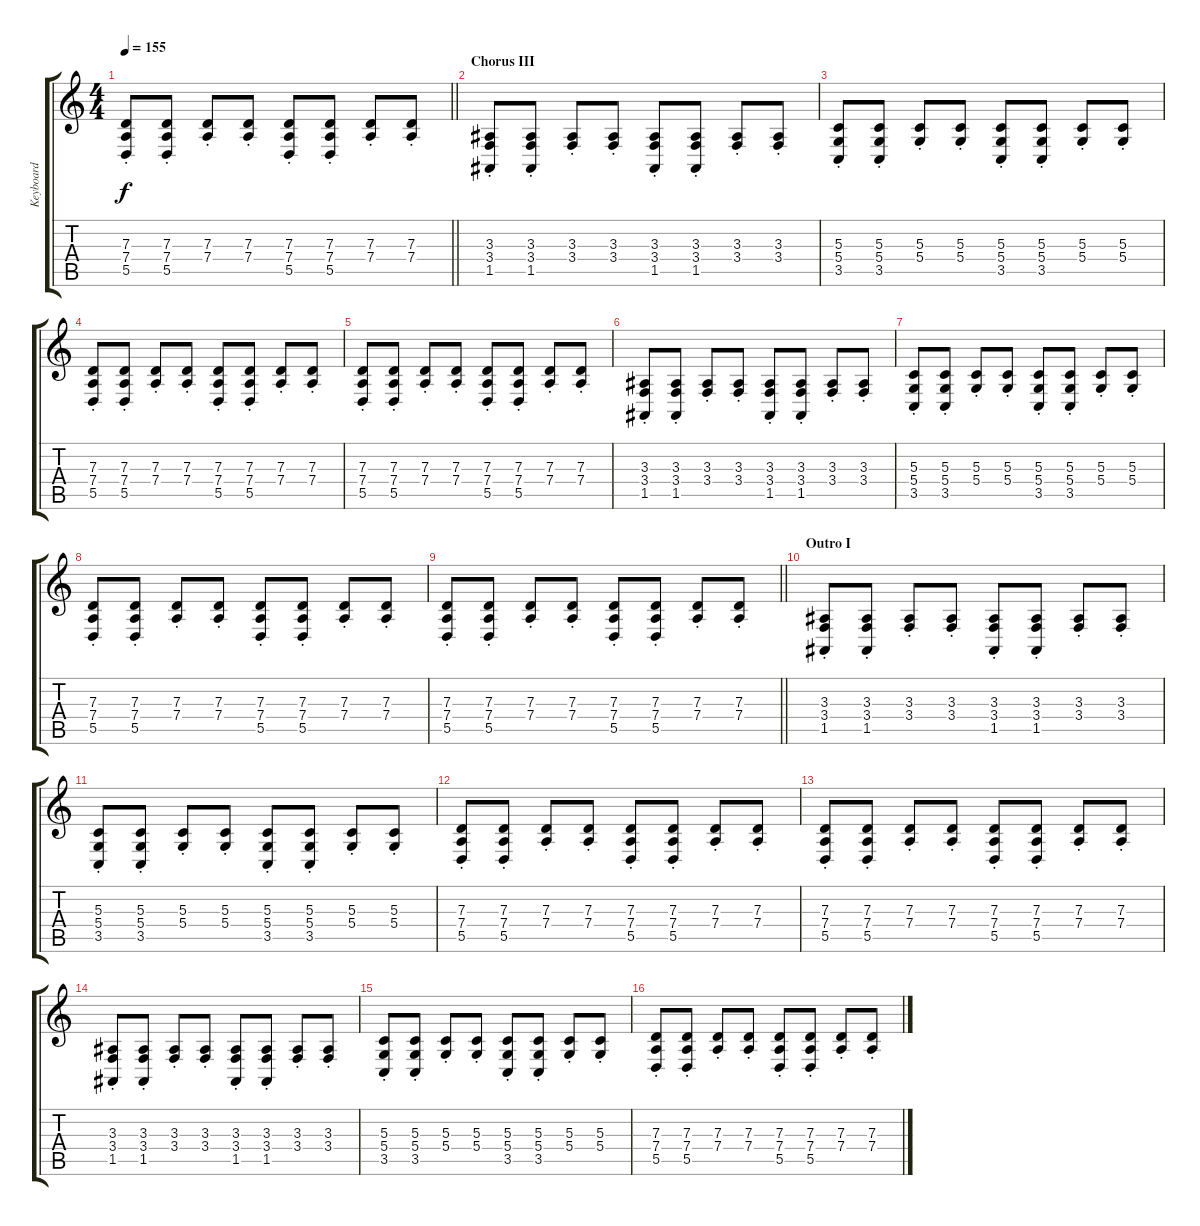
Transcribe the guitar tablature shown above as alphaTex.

\track ("Keyboard" "Keyboard") {instrument lead8bassandlead}
\staff {score tabs}
\tuning (E4 B3 G3 D3 A2 E2) {hide}
\ts (4 4)
\tempo 155
\clef g2
\barLineRight lightlight
\ks c
(7.3{st} 7.4{st} 5.5{st}).8{dy f} (7.3{st} 7.4{st} 5.5{st}).8 (7.3{st} 7.4{st}).8 (7.3{st} 7.4{st}).8 (7.3{st} 7.4{st} 5.5{st}).8 (7.3{st} 7.4{st} 5.5{st}).8 (7.3{st} 7.4{st}).8 (7.3{st} 7.4{st}).8 |
\section ("" "Chorus III")
(3.3{st} 3.4{st} 1.5{st}).8 (3.3{st} 3.4{st} 1.5{st}).8 (3.3{st} 3.4{st}).8 (3.3{st} 3.4{st}).8 (3.3{st} 3.4{st} 1.5{st}).8 (3.3{st} 3.4{st} 1.5{st}).8 (3.3{st} 3.4{st}).8 (3.3{st} 3.4{st}).8 |
(5.3{st} 5.4{st} 3.5{st}).8 (5.3{st} 5.4{st} 3.5{st}).8 (5.3{st} 5.4{st}).8 (5.3{st} 5.4{st}).8 (5.3{st} 5.4{st} 3.5{st}).8 (5.3{st} 5.4{st} 3.5{st}).8 (5.3{st} 5.4{st}).8 (5.3{st} 5.4{st}).8 |
(7.3{st} 7.4{st} 5.5{st}).8 (7.3{st} 7.4{st} 5.5{st}).8 (7.3{st} 7.4{st}).8 (7.3{st} 7.4{st}).8 (7.3{st} 7.4{st} 5.5{st}).8 (7.3{st} 7.4{st} 5.5{st}).8 (7.3{st} 7.4{st}).8 (7.3{st} 7.4{st}).8 |
(7.3{st} 7.4{st} 5.5{st}).8 (7.3{st} 7.4{st} 5.5{st}).8 (7.3{st} 7.4{st}).8 (7.3{st} 7.4{st}).8 (7.3{st} 7.4{st} 5.5{st}).8 (7.3{st} 7.4{st} 5.5{st}).8 (7.3{st} 7.4{st}).8 (7.3{st} 7.4{st}).8 |
(3.3{st} 3.4{st} 1.5{st}).8 (3.3{st} 3.4{st} 1.5{st}).8 (3.3{st} 3.4{st}).8 (3.3{st} 3.4{st}).8 (3.3{st} 3.4{st} 1.5{st}).8 (3.3{st} 3.4{st} 1.5{st}).8 (3.3{st} 3.4{st}).8 (3.3{st} 3.4{st}).8 |
(5.3{st} 5.4{st} 3.5{st}).8 (5.3{st} 5.4{st} 3.5{st}).8 (5.3{st} 5.4{st}).8 (5.3{st} 5.4{st}).8 (5.3{st} 5.4{st} 3.5{st}).8 (5.3{st} 5.4{st} 3.5{st}).8 (5.3{st} 5.4{st}).8 (5.3{st} 5.4{st}).8 |
(7.3{st} 7.4{st} 5.5{st}).8 (7.3{st} 7.4{st} 5.5{st}).8 (7.3{st} 7.4{st}).8 (7.3{st} 7.4{st}).8 (7.3{st} 7.4{st} 5.5{st}).8 (7.3{st} 7.4{st} 5.5{st}).8 (7.3{st} 7.4{st}).8 (7.3{st} 7.4{st}).8 |
\barLineRight lightlight
(7.3{st} 7.4{st} 5.5{st}).8 (7.3{st} 7.4{st} 5.5{st}).8 (7.3{st} 7.4{st}).8 (7.3{st} 7.4{st}).8 (7.3{st} 7.4{st} 5.5{st}).8 (7.3{st} 7.4{st} 5.5{st}).8 (7.3{st} 7.4{st}).8 (7.3{st} 7.4{st}).8 |
\section ("" "Outro I")
(3.3{st} 3.4{st} 1.5{st}).8 (3.3{st} 3.4{st} 1.5{st}).8 (3.3{st} 3.4{st}).8 (3.3{st} 3.4{st}).8 (3.3{st} 3.4{st} 1.5{st}).8 (3.3{st} 3.4{st} 1.5{st}).8 (3.3{st} 3.4{st}).8 (3.3{st} 3.4{st}).8 |
(5.3{st} 5.4{st} 3.5{st}).8 (5.3{st} 5.4{st} 3.5{st}).8 (5.3{st} 5.4{st}).8 (5.3{st} 5.4{st}).8 (5.3{st} 5.4{st} 3.5{st}).8 (5.3{st} 5.4{st} 3.5{st}).8 (5.3{st} 5.4{st}).8 (5.3{st} 5.4{st}).8 |
(7.3{st} 7.4{st} 5.5{st}).8 (7.3{st} 7.4{st} 5.5{st}).8 (7.3{st} 7.4{st}).8 (7.3{st} 7.4{st}).8 (7.3{st} 7.4{st} 5.5{st}).8 (7.3{st} 7.4{st} 5.5{st}).8 (7.3{st} 7.4{st}).8 (7.3{st} 7.4{st}).8 |
(7.3{st} 7.4{st} 5.5{st}).8 (7.3{st} 7.4{st} 5.5{st}).8 (7.3{st} 7.4{st}).8 (7.3{st} 7.4{st}).8 (7.3{st} 7.4{st} 5.5{st}).8 (7.3{st} 7.4{st} 5.5{st}).8 (7.3{st} 7.4{st}).8 (7.3{st} 7.4{st}).8 |
(3.3{st} 3.4{st} 1.5{st}).8 (3.3{st} 3.4{st} 1.5{st}).8 (3.3{st} 3.4{st}).8 (3.3{st} 3.4{st}).8 (3.3{st} 3.4{st} 1.5{st}).8 (3.3{st} 3.4{st} 1.5{st}).8 (3.3{st} 3.4{st}).8 (3.3{st} 3.4{st}).8 |
(5.3{st} 5.4{st} 3.5{st}).8 (5.3{st} 5.4{st} 3.5{st}).8 (5.3{st} 5.4{st}).8 (5.3{st} 5.4{st}).8 (5.3{st} 5.4{st} 3.5{st}).8 (5.3{st} 5.4{st} 3.5{st}).8 (5.3{st} 5.4{st}).8 (5.3{st} 5.4{st}).8 |
(7.3{st} 7.4{st} 5.5{st}).8 (7.3{st} 7.4{st} 5.5{st}).8 (7.3{st} 7.4{st}).8 (7.3{st} 7.4{st}).8 (7.3{st} 7.4{st} 5.5{st}).8 (7.3{st} 7.4{st} 5.5{st}).8 (7.3{st} 7.4{st}).8 (7.3{st} 7.4{st}).8
